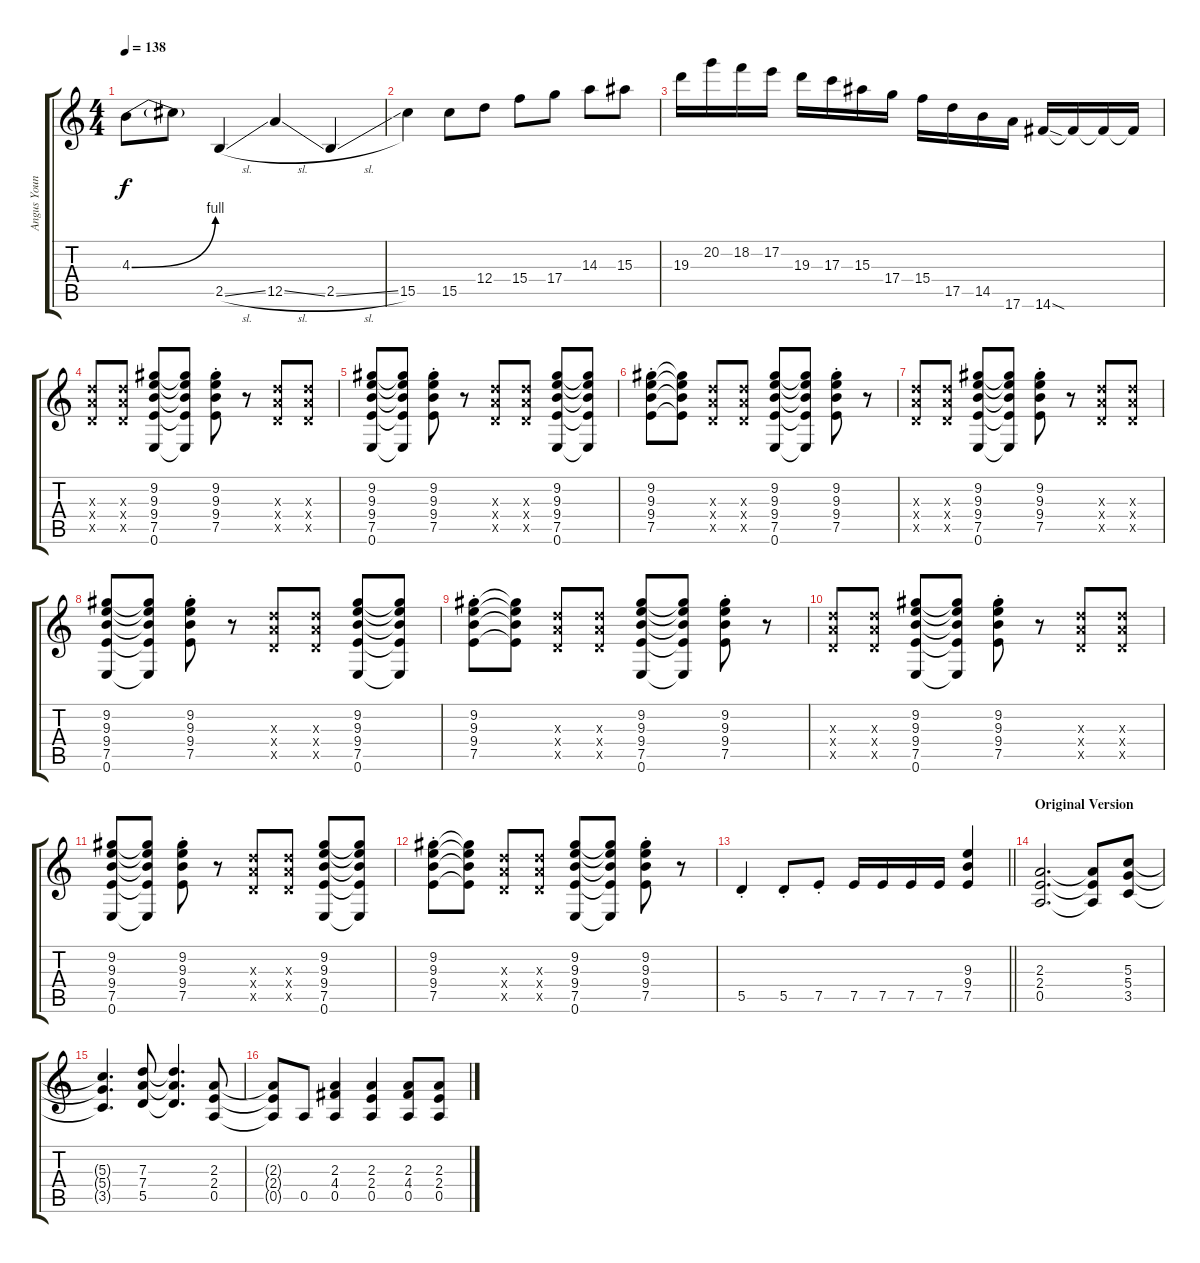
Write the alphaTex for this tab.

\track ("Angus Young" "Angus Youn") {instrument distortionguitar}
\staff {score tabs}
\tuning (E4 B3 G3 D3 A2 E2) {hide}
\ts (4 4)
\tempo 138
\clef g2
\ks c
4.3{be (bend 0 0 60 4)}.8{dy f} 4.3{t}.8 2.5{sl}.4 12.5{sl}.4 2.5{sl}.4 |
15.5.4 15.5.8 12.4.8 15.4.8 17.4.8 14.3.8 15.3.8 |
19.3.16 20.2.16 18.2.16 17.2.16 19.3.16 17.3.16 15.3.16 17.4.16 15.4.16 17.5.16 14.5.16 17.6.16 14.6{sod}.16 14.6{t}.16 14.6{t}.16 14.6{t}.16 |
(7.3{x} 7.4{x} 5.5{x}).8 (7.3{x} 7.4{x} 5.5{x}).8 (9.2 9.3 9.4 7.5 0.6).8 (9.2{t} 9.3{t} 9.4{t} 7.5{t} 0.6{t}).8 (9.2{st} 9.3 9.4 7.5).8 r.8 (7.3{x} 7.4{x} 5.5{x}).8 (7.3{x} 7.4{x} 5.5{x}).8 |
(9.2 9.3 9.4 7.5 0.6).8 (9.2{t} 9.3{t} 9.4{t} 7.5{t} 0.6{t}).8 (9.2{st} 9.3 9.4 7.5).8 r.8 (7.3{x} 7.4{x} 5.5{x}).8 (7.3{x} 7.4{x} 5.5{x}).8 (9.2 9.3 9.4 7.5 0.6).8 (9.2{t} 9.3{t} 9.4{t} 7.5{t} 0.6{t}).8 |
(9.2{st} 9.3 9.4 7.5).8 (9.2{t} 9.3{t} 9.4{t} 7.5{t}).8 (7.3{x} 7.4{x} 5.5{x}).8 (7.3{x} 7.4{x} 5.5{x}).8 (9.2 9.3 9.4 7.5 0.6).8 (9.2{t} 9.3{t} 9.4{t} 7.5{t} 0.6{t}).8 (9.2{st} 9.3 9.4 7.5).8 r.8 |
(7.3{x} 7.4{x} 5.5{x}).8 (7.3{x} 7.4{x} 5.5{x}).8 (9.2 9.3 9.4 7.5 0.6).8 (9.2{t} 9.3{t} 9.4{t} 7.5{t} 0.6{t}).8 (9.2{st} 9.3 9.4 7.5).8 r.8 (7.3{x} 7.4{x} 5.5{x}).8 (7.3{x} 7.4{x} 5.5{x}).8 |
(9.2 9.3 9.4 7.5 0.6).8 (9.2{t} 9.3{t} 9.4{t} 7.5{t} 0.6{t}).8 (9.2{st} 9.3 9.4 7.5).8 r.8 (7.3{x} 7.4{x} 5.5{x}).8 (7.3{x} 7.4{x} 5.5{x}).8 (9.2 9.3 9.4 7.5 0.6).8 (9.2{t} 9.3{t} 9.4{t} 7.5{t} 0.6{t}).8 |
(9.2{st} 9.3 9.4 7.5).8 (9.2{t} 9.3{t} 9.4{t} 7.5{t}).8 (7.3{x} 7.4{x} 5.5{x}).8 (7.3{x} 7.4{x} 5.5{x}).8 (9.2 9.3 9.4 7.5 0.6).8 (9.2{t} 9.3{t} 9.4{t} 7.5{t} 0.6{t}).8 (9.2{st} 9.3 9.4 7.5).8 r.8 |
(7.3{x} 7.4{x} 5.5{x}).8 (7.3{x} 7.4{x} 5.5{x}).8 (9.2 9.3 9.4 7.5 0.6).8 (9.2{t} 9.3{t} 9.4{t} 7.5{t} 0.6{t}).8 (9.2{st} 9.3 9.4 7.5).8 r.8 (7.3{x} 7.4{x} 5.5{x}).8 (7.3{x} 7.4{x} 5.5{x}).8 |
(9.2 9.3 9.4 7.5 0.6).8 (9.2{t} 9.3{t} 9.4{t} 7.5{t} 0.6{t}).8 (9.2{st} 9.3 9.4 7.5).8 r.8 (7.3{x} 7.4{x} 5.5{x}).8 (7.3{x} 7.4{x} 5.5{x}).8 (9.2 9.3 9.4 7.5 0.6).8 (9.2{t} 9.3{t} 9.4{t} 7.5{t} 0.6{t}).8 |
(9.2{st} 9.3 9.4 7.5).8 (9.2{t} 9.3{t} 9.4{t} 7.5{t}).8 (7.3{x} 7.4{x} 5.5{x}).8 (7.3{x} 7.4{x} 5.5{x}).8 (9.2 9.3 9.4 7.5 0.6).8 (9.2{t} 9.3{t} 9.4{t} 7.5{t} 0.6{t}).8 (9.2{st} 9.3 9.4 7.5).8 r.8 |
\barLineRight lightlight
5.5{st}.4 5.5{st}.8 7.5{st}.8 7.5.16 7.5.16 7.5.16 7.5.16 (9.3 9.4 7.5).4 |
\section ("" "Original Version")
(2.3 2.4 0.5).2{d} (2.3{t} 2.4{t} 0.5{t}).8 (5.3 5.4 3.5).8 |
(5.3{t} 5.4{t} 3.5{t}).4{d} (7.3 7.4 5.5).8 (7.3{t} 7.4{t} 5.5{t}).4{d} (2.3 2.4 0.5).8 |
(2.3{t} 2.4{t} 0.5{t}).8 0.5.8 (2.3 4.4 0.5).4 (2.3 2.4 0.5).4 (2.3 4.4 0.5).8 (2.3 2.4 0.5).8
